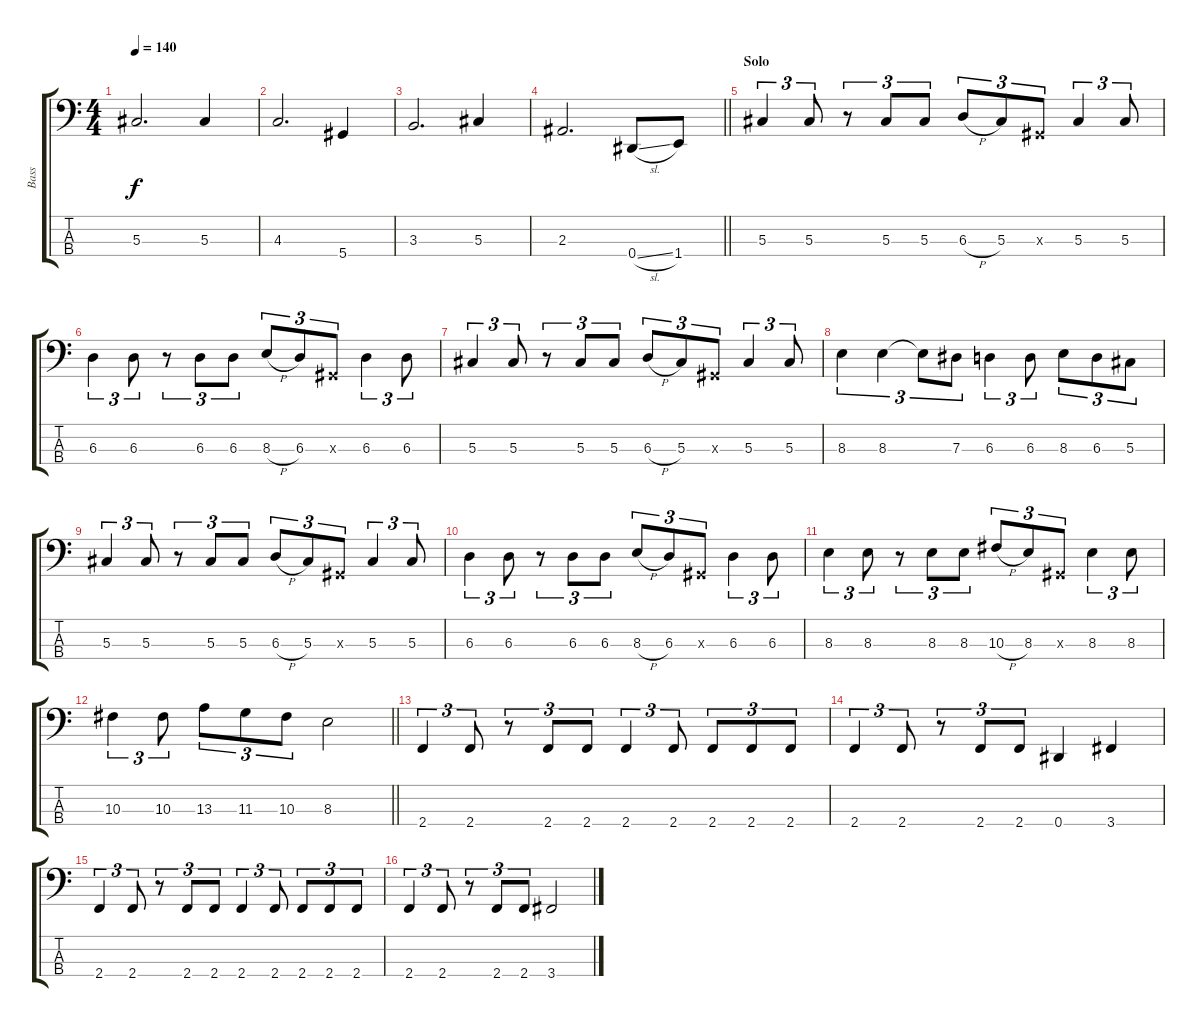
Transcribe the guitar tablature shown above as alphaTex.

\track ("Bass" "Bass") {instrument electricbassfinger}
\staff {score tabs}
\tuning (Gb2 Db2 Ab1 Eb1) {hide}
\ts (4 4)
\tempo 140
\clef f4
\ks c
5.3.2{d dy f} 5.3.4 |
4.3.2{d} 5.4.4 |
3.3.2{d} 5.3.4 |
\barLineRight lightlight
2.3.2{d} 0.4{sl}.8 1.4.8 |
\section ("" "Solo")
5.3.4{tu (3 2)} 5.3.8{tu (3 2)} r.8{tu (3 2)} 5.3.8{tu (3 2)} 5.3.8{tu (3 2)} 6.3{h}.8{tu (3 2)} 5.3.8{tu (3 2)} 0.3{x}.8{tu (3 2)} 5.3.4{tu (3 2)} 5.3.8{tu (3 2)} |
6.3.4{tu (3 2)} 6.3.8{tu (3 2)} r.8{tu (3 2)} 6.3.8{tu (3 2)} 6.3.8{tu (3 2)} 8.3{h}.8{tu (3 2)} 6.3.8{tu (3 2)} 0.3{x}.8{tu (3 2)} 6.3.4{tu (3 2)} 6.3.8{tu (3 2)} |
5.3.4{tu (3 2)} 5.3.8{tu (3 2)} r.8{tu (3 2)} 5.3.8{tu (3 2)} 5.3.8{tu (3 2)} 6.3{h}.8{tu (3 2)} 5.3.8{tu (3 2)} 0.3{x}.8{tu (3 2)} 5.3.4{tu (3 2)} 5.3.8{tu (3 2)} |
8.3.4{tu (3 2)} 8.3.4{tu (3 2)} 8.3{t}.8{tu (3 2)} 7.3.8{tu (3 2)} 6.3.4{tu (3 2)} 6.3.8{tu (3 2)} 8.3.8{tu (3 2)} 6.3.8{tu (3 2)} 5.3.8{tu (3 2)} |
5.3.4{tu (3 2)} 5.3.8{tu (3 2)} r.8{tu (3 2)} 5.3.8{tu (3 2)} 5.3.8{tu (3 2)} 6.3{h}.8{tu (3 2)} 5.3.8{tu (3 2)} 0.3{x}.8{tu (3 2)} 5.3.4{tu (3 2)} 5.3.8{tu (3 2)} |
6.3.4{tu (3 2)} 6.3.8{tu (3 2)} r.8{tu (3 2)} 6.3.8{tu (3 2)} 6.3.8{tu (3 2)} 8.3{h}.8{tu (3 2)} 6.3.8{tu (3 2)} 0.3{x}.8{tu (3 2)} 6.3.4{tu (3 2)} 6.3.8{tu (3 2)} |
8.3.4{tu (3 2)} 8.3.8{tu (3 2)} r.8{tu (3 2)} 8.3.8{tu (3 2)} 8.3.8{tu (3 2)} 10.3{h}.8{tu (3 2)} 8.3.8{tu (3 2)} 0.3{x}.8{tu (3 2)} 8.3.4{tu (3 2)} 8.3.8{tu (3 2)} |
\barLineRight lightlight
10.3.4{tu (3 2)} 10.3.8{tu (3 2)} 13.3.8{tu (3 2)} 11.3.8{tu (3 2)} 10.3.8{tu (3 2)} 8.3.2 |
2.4.4{tu (3 2)} 2.4.8{tu (3 2)} r.8{tu (3 2)} 2.4.8{tu (3 2)} 2.4.8{tu (3 2)} 2.4.4{tu (3 2)} 2.4.8{tu (3 2)} 2.4.8{tu (3 2)} 2.4.8{tu (3 2)} 2.4.8{tu (3 2)} |
2.4.4{tu (3 2)} 2.4.8{tu (3 2)} r.8{tu (3 2)} 2.4.8{tu (3 2)} 2.4.8{tu (3 2)} 0.4.4 3.4.4 |
2.4.4{tu (3 2)} 2.4.8{tu (3 2)} r.8{tu (3 2)} 2.4.8{tu (3 2)} 2.4.8{tu (3 2)} 2.4.4{tu (3 2)} 2.4.8{tu (3 2)} 2.4.8{tu (3 2)} 2.4.8{tu (3 2)} 2.4.8{tu (3 2)} |
2.4.4{tu (3 2)} 2.4.8{tu (3 2)} r.8{tu (3 2)} 2.4.8{tu (3 2)} 2.4.8{tu (3 2)} 3.4.2
